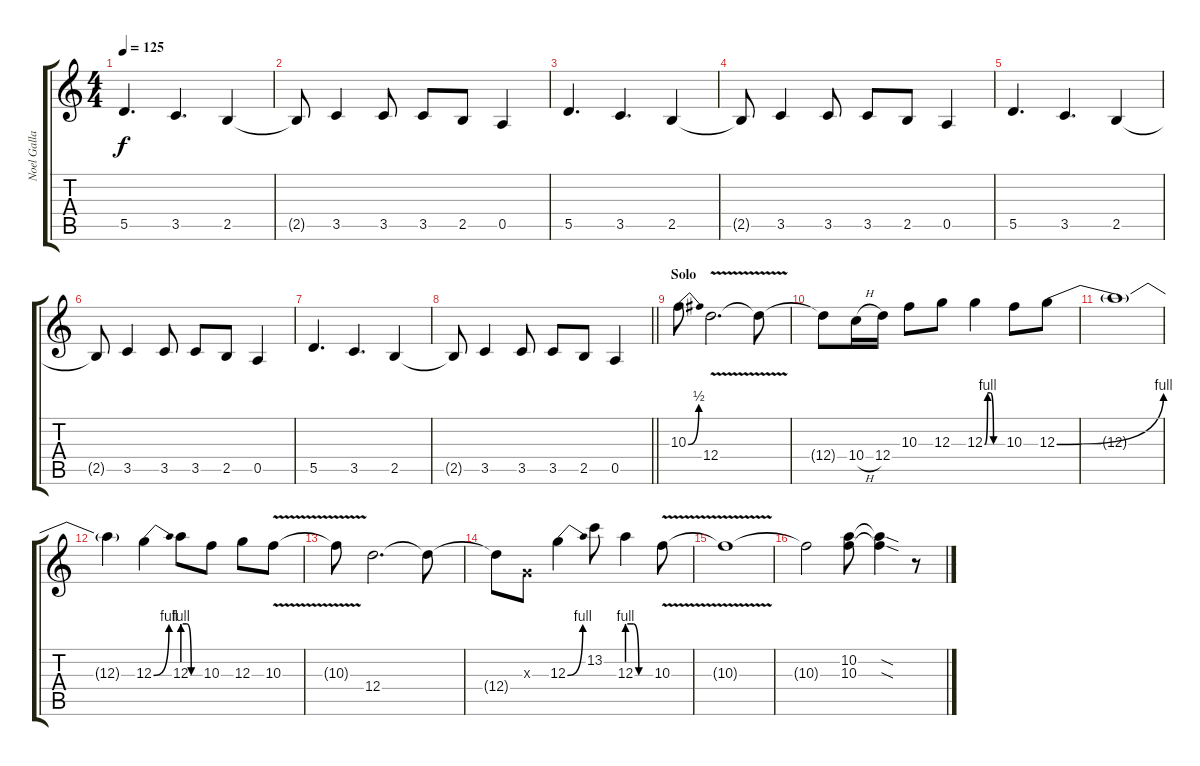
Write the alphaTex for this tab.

\track ("Noel Gallagher" "Noel Galla") {instrument overdrivenguitar}
\staff {score tabs}
\tuning (E4 B3 G3 D3 A2 E2) {hide}
\ts (4 4)
\tempo 125
\clef g2
\ks c
5.5.4{d dy f} 3.5.4{d} 2.5.4 |
2.5{t}.8 3.5.4 3.5.8 3.5.8 2.5.8 0.5.4 |
5.5.4{d} 3.5.4{d} 2.5.4 |
2.5{t}.8 3.5.4 3.5.8 3.5.8 2.5.8 0.5.4 |
5.5.4{d} 3.5.4{d} 2.5.4 |
2.5{t}.8 3.5.4 3.5.8 3.5.8 2.5.8 0.5.4 |
5.5.4{d} 3.5.4{d} 2.5.4 |
\barLineRight lightlight
2.5{t}.8 3.5.4 3.5.8 3.5.8 2.5.8 0.5.4 |
\section ("" "Solo")
10.3{be (bend 0 0 60 2)}.8{volume 16} 12.4{v}.2{d} 12.4{t}.8 |
12.4{t}.8 10.4{h}.16 12.4.16 10.3.8 12.3.8 12.3{be (custom 0 0 10 4 20 4 30 0 60 0)}.4 10.3.8 12.3{be (bend 0 0 60 4)}.8 |
12.3{t}.1 |
12.3{t}.4 12.3{be (bend 0 0 60 4)}.4 12.3{be (custom 0 4 15 4 30 0 60 0)}.8 10.3.8 12.3.8 10.3{v}.8 |
10.3{t}.8 12.4.2{d} 12.4{t}.8 |
12.4{t}.8 0.3{x}.8 12.3{be (bend 0 0 60 4)}.4 13.2.8 12.3{be (custom 0 4 15 4 30 0 60 0)}.4 10.3{v}.8 |
10.3{t}.1 |
10.3{t}.2 (10.2 10.3).8 (10.2{sod t} 10.3{sod t}).4 r.8
